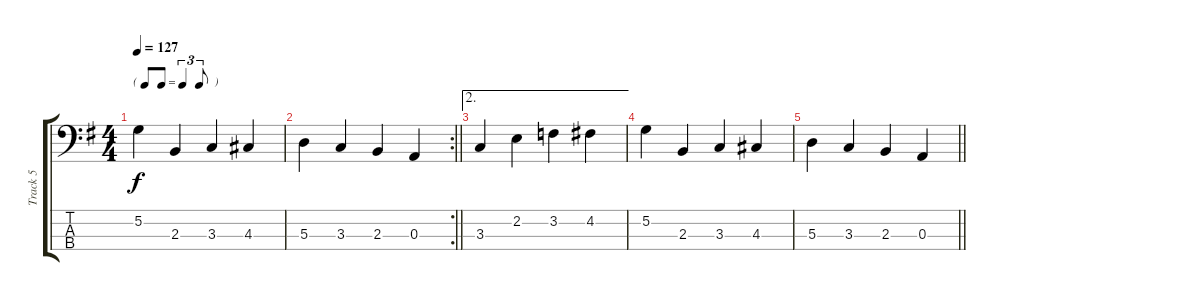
\track ("Track 5" "Track 5") {instrument electricbassfinger}
\staff {score tabs}
\tuning (G2 D2 A1 E1) {hide}
\ts (4 4)
\tf triplet8th
\tempo 127
\clef f4
\ks g
5.2.4{dy f} 2.3.4 3.3.4 4.3.4 |
\rc 2
\barLineRight lightlight
5.3.4 3.3.4 2.3.4 0.3.4 |
\ae 2
3.3.4 2.2.4 3.2.4 4.2.4 |
5.2.4 2.3.4 3.3.4 4.3.4 |
\barLineRight lightlight
5.3.4 3.3.4 2.3.4 0.3.4
